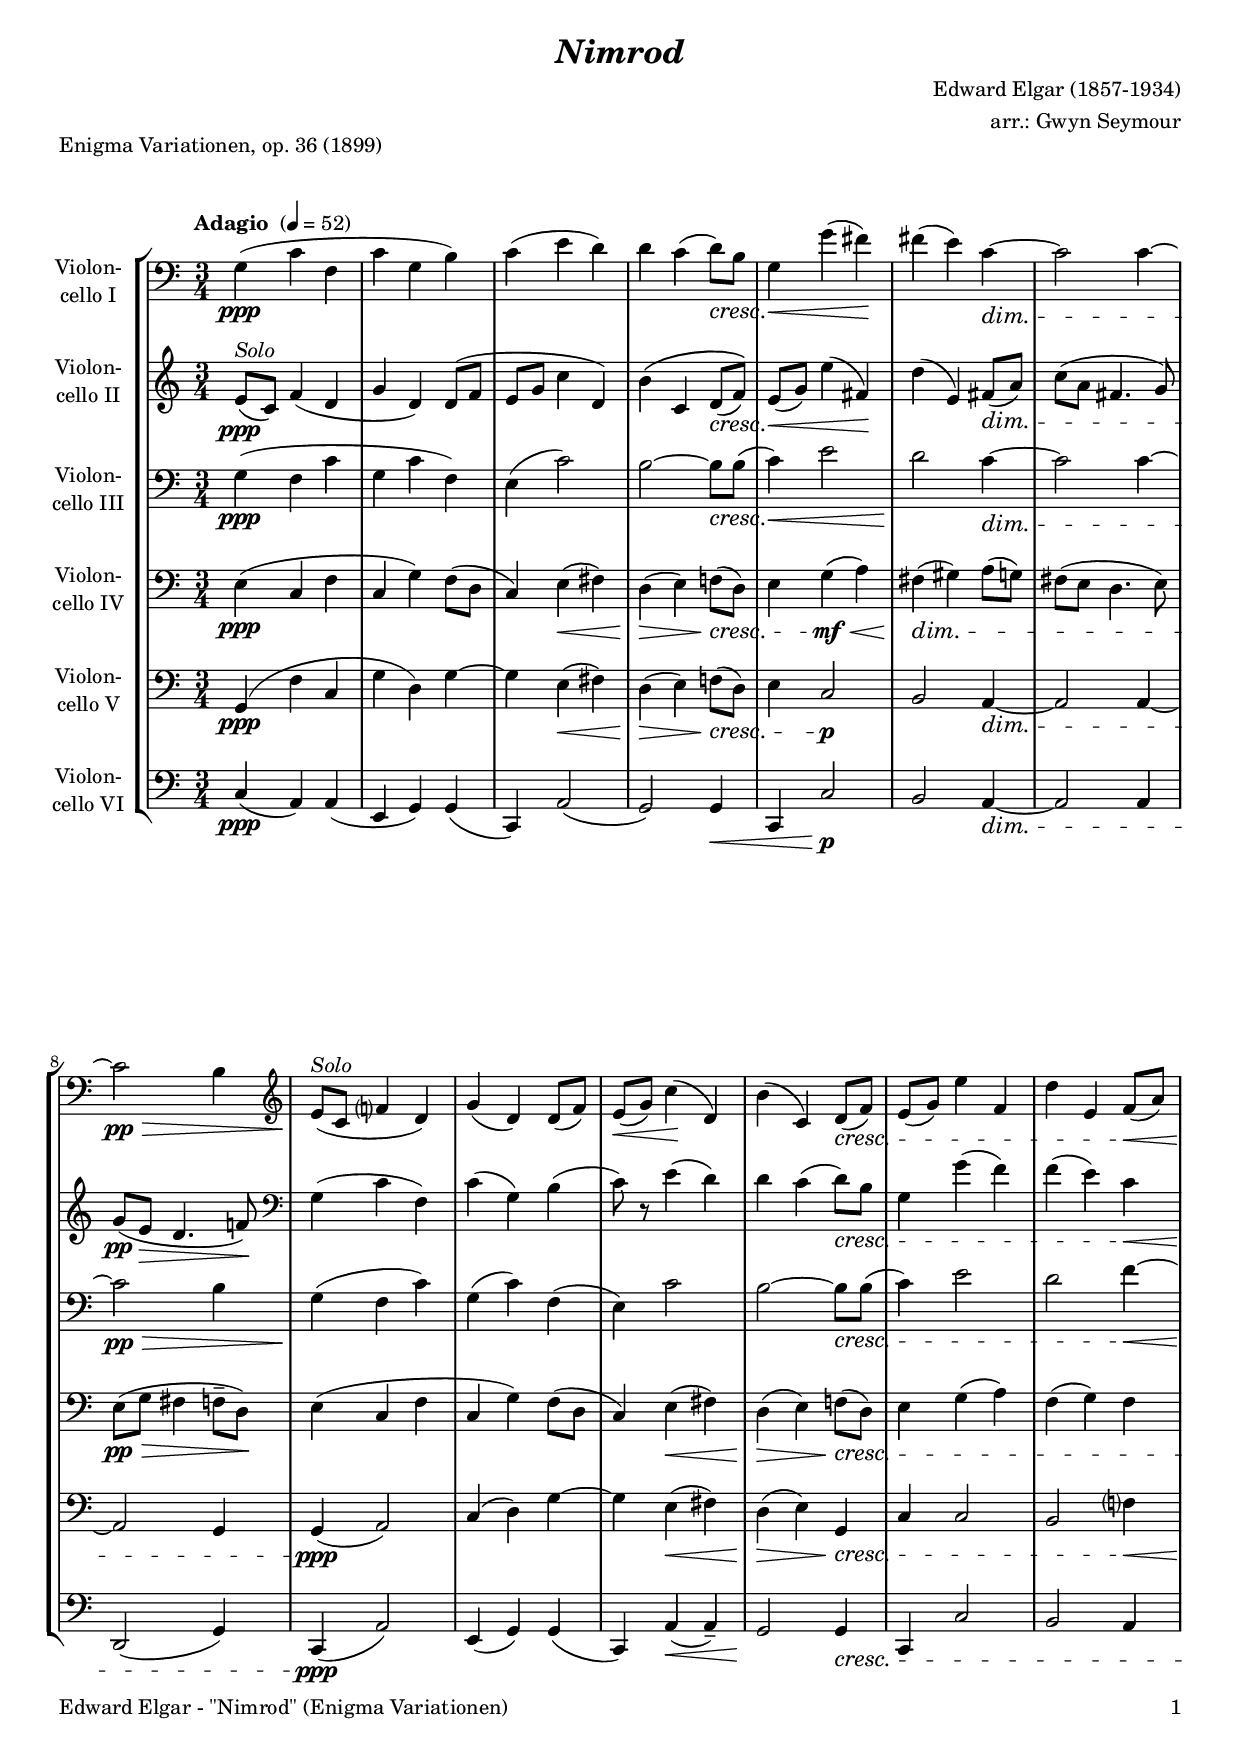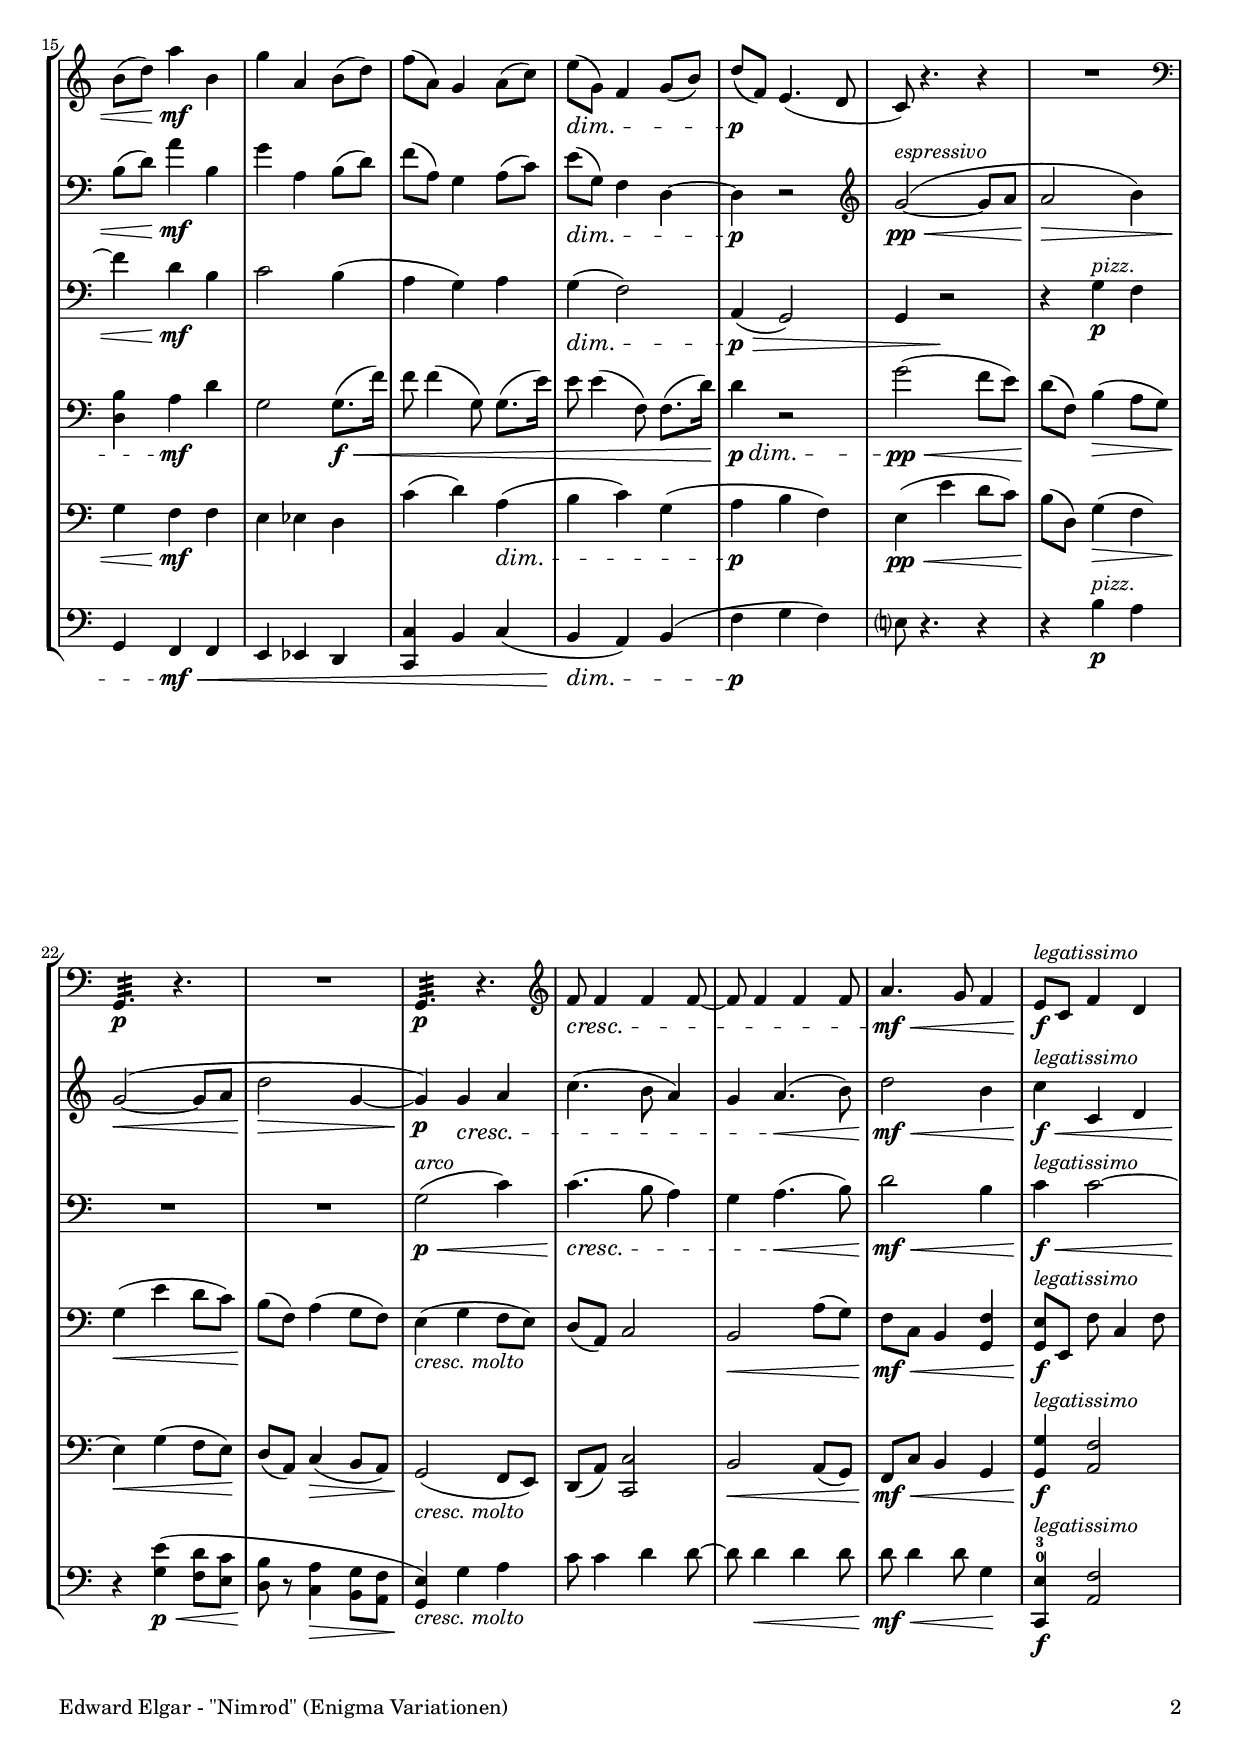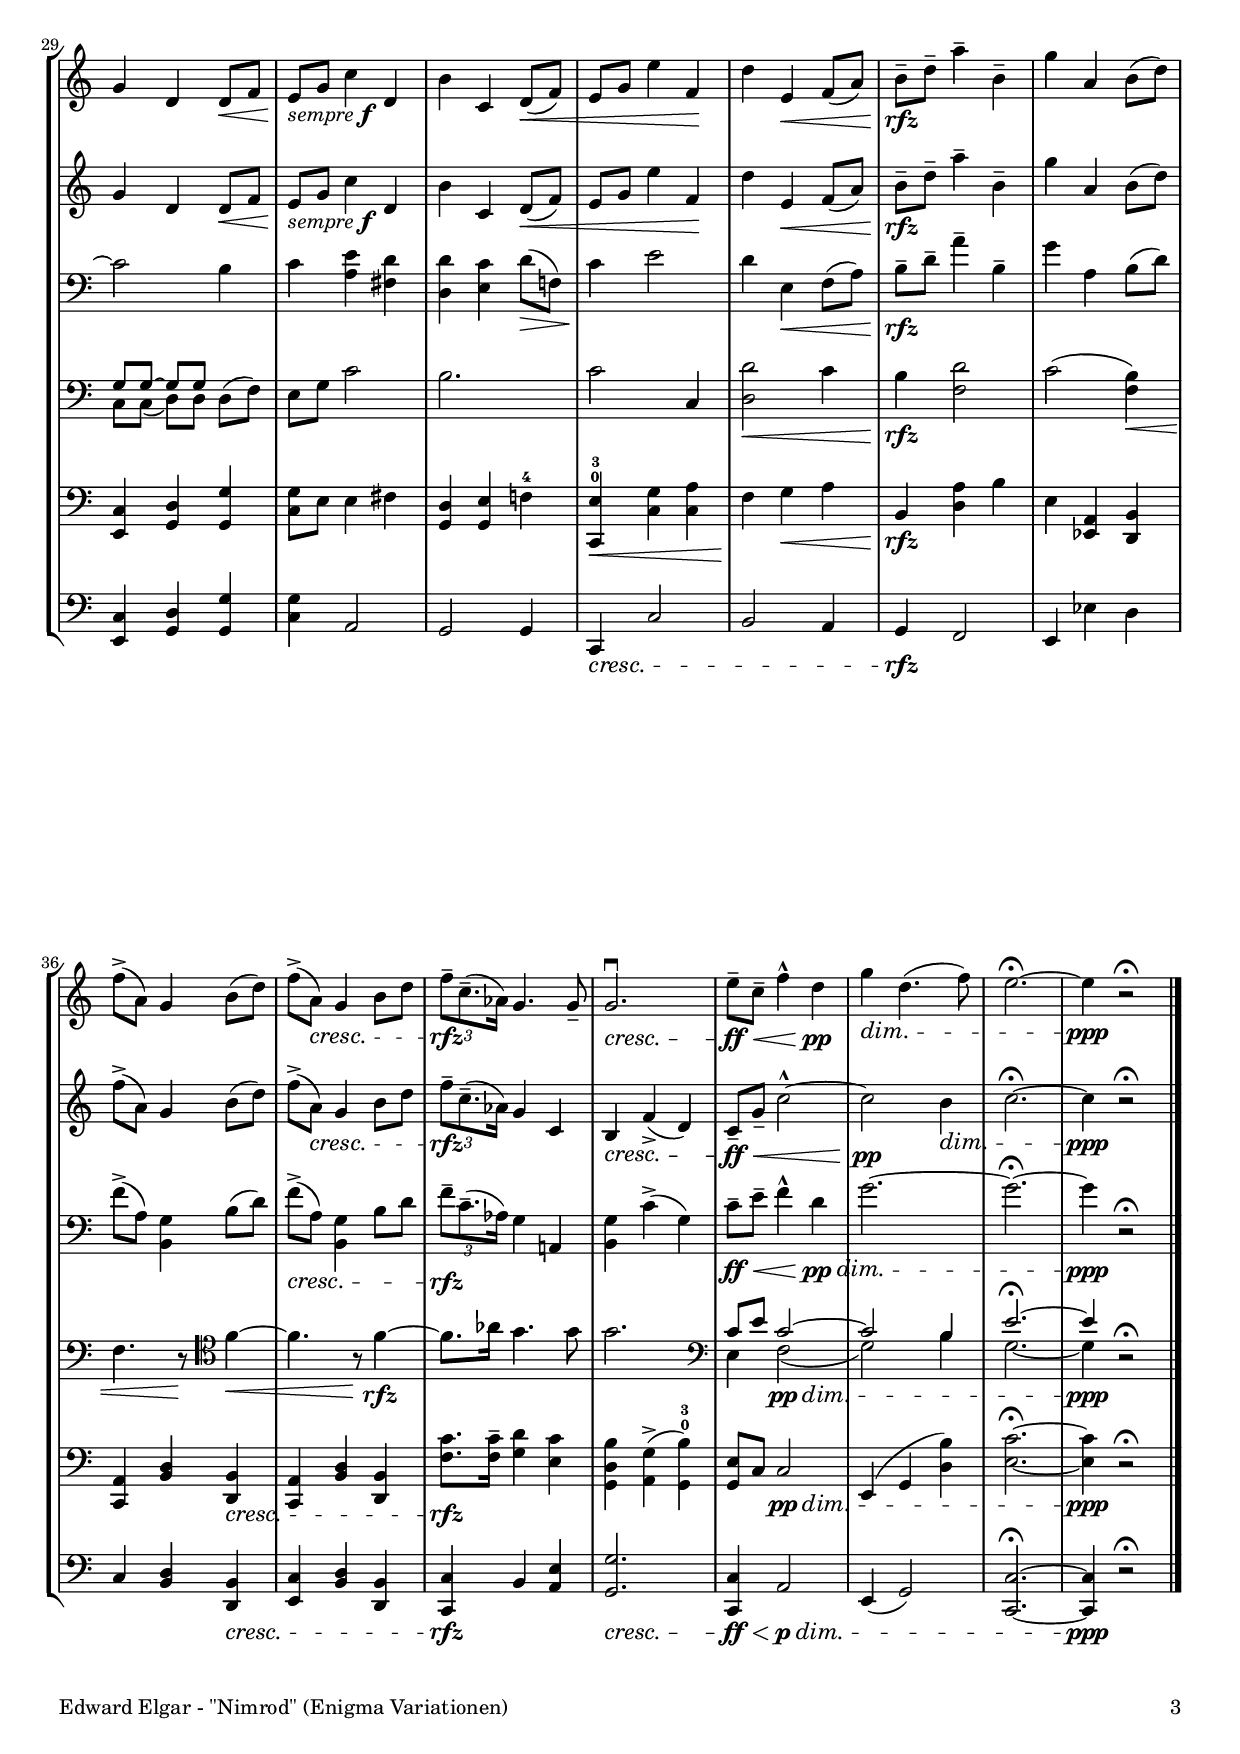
\version "2.18.2"
\include "deutsch.ly"
  
#(set-global-staff-size 18)

\header {
  title     = \markup \bold \italic "Nimrod"
  composer  = "Edward Elgar (1857-1934)"
  arranger  = "arr.: Gwyn Seymour"
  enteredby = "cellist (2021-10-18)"
  piece     = "Enigma Variationen, op. 36 (1899)"
}

voiceconsts = {
  \key c \major
  \time 3/4
  \clef "bass"
  \numericTimeSignature
  \compressEmptyMeasures
  % Set default beaming for all staves
  \set Timing.beamExceptions = #'()
  \set Timing.baseMoment     = #(ly:make-moment 1 4)
  \set Timing.beatStructure  = #'(1 1 1)
  \tempo "Adagio " 4=52
}

micl = "clarinet"
mifl = "flute"
miob = "oboe"
mifh = "french horn"
misx = "tenor sax"
mist = "string ensemble 1"
misz = "string ensemble 2"
miba = "cello"
mipz = "pizzicato strings"

arco = \markup \italic "arco"
crmo = \markup \italic "cresc. molto"
espr = \markup \italic "espressivo"
pizz = \markup \italic "pizz."
legt = \markup \italic "legatissimo"
semf = \markup { \italic "sempre" \dynamic f }
solo = \markup \italic "Solo"

va = \relative c' {
  \voiceconsts 

  g4(\ppp c f,
  c' g h)
  c( e d)
  d c( d8)\cresc h
  g4\< g'( fis)\!
  fis( e) c~\dim
  c2 c4~

  c2\pp\> h4 \clef "treble"
  e8(^\solo\! c f?4 d)
  g( d) d8( f)
  e(\< g) c4(\! d,)
  h'( c,) d8(\cresc f)
  e( g) e'4 f,
  d' e, f8(\< a)

  h( d) a'4\!\mf h,
  g' a, h8( d)
  f( a,) g4 a8( c)
  e(\dim g,) f4 g8( h)
  d(\p f,) e4.( d8
  c) r4. r4

  R2. \clef "bass"
  \repeat tremolo 12 g,32\p r4.
  R2.
  \repeat tremolo 12 g32\p r4. \clef "treble"
  f''8\cresc f4 f f8~
  f f4 f f8

  a4.\mf\< g8 f4
  e8^\legt\!\f c f4 d
  g d d8\< f
  e\!_\semf g c4 d,
  h' c, d8(\< f)

  e g e'4 f,\!
  d' e,\< f8( a)
  h--\!\rfz d-- a'4-- h,--
  g' a, h8( d)
  f(-> a,) g4 h8( d)
  f(-> a,)\cresc g4 h8 d

  \tuplet 3/2 4 { f--\rfz c8.(-- as16) } g4. g8--
  g2.\downbow\cresc
  e'8--\ff\< c-- f4-^ d\!\pp
  g\dim d4.( f8)
  e2.~\fermata
  e4\ppp r2\fermata \bar "|."
}

vb = \relative c' {
  \voiceconsts 
  \clef "treble"

  e8(\ppp^\solo c) f4( d
  g d) d8( f
  e g c4 d,)
  h'\( c, d8(\cresc f)\)
  e(\< g) e'4( fis,)\!
  d'( e,) fis8(\dim a)

  c( a fis4. g8)
  g(\pp e\> d4. f!8)\! \clef "bass"
  g,4( c f,)
  c'( g) h(
  c8) r e4( d)
  d c( d8)\cresc h

  g4 g'( f)
  f( e) c\<
  h8( d) a'4\!\mf h,
  g' a, h8( d)
  f( a,) g4 a8( c)
  e(\dim g,) f4 d~
  d\p r2 \clef "treble"

  g'(~^\espr\pp\< g8 a
  a2\!\> h4)
  g2(~\!\< g8 a
  d2\!\> g,4~
  g)\!\p g\cresc a
  c4.( h8 a4)
  g a4.(\< h8)

  d2\!\mf\< h4
  c^\legt\f\<
  c, d
  g\! d d8\< f
  e\!_\semf g c4 d,
  h' c, d8(\< f)

  e g e'4 f,\!
  d' e,\< f8( a)
  h--\!\rfz d-- a'4-- h,--
  g' a, h8( d)
  f(-> a,) g4 h8( d)
  f(-> a,)\cresc g4 h8 d

  \tuplet 3/2 4 { f--\rfz c8.(-- as16) } g4 c,
  h\cresc f'(-> d)
  c8--\ff\< g'-- c2~-^
  c\!\pp h4\dim
  c2.~\fermata
  c4\ppp r2\fermata \bar "|."
}

vc = \relative c' {
  \voiceconsts 

  g4(\ppp f c'
  g c f,)
  e( c'2)
  h~ h8\cresc h(
  c4)\< e2
  d\! c4~\dim
  c2 c4~
  c2\pp\> h4

  g(\! f c')
  g( c) f,(
  e) c'2
  h~ h8\cresc h(
  c4) e2
  d f4~\<
  f d\!\mf h
  c2 h4(

  a g) a
  g(\dim f2)
  a,4(\p\> g2)
  g4 r2\!
  r4 g'^\pizz\p f
  R2.*2
  g2(^\arco\p\< c4)

  c4.(\!\cresc h8 a4)
  g a4.(\< h8)
  d2\!\mf\< h4
  c^\legt\!\f\< c2~
  c\! h4
  c <a e'> <fis d'>

  <d d'> <e c'> d'8(\> f,!)
  c'4\! e2
  d4 e,\< f8( a)
  h--\!\rfz d-- a'4-- h,--
  g' a, h8( d)
  f(-> a,) <h, g'>4 h'8( d)

  f(->\cresc a,) <h, g'>4 h'8 d
  \tuplet 3/2 4 { f--\rfz c8.(-- as16) } g4 a,!
  <h g'> c'(-> g)
  c8--\ff\< e-- f4-^ d\pp\dim
  g2.~
  g~\fermata
  g4\ppp r2\fermata \bar "|."
}

vd = \relative c {
  \voiceconsts 

  e4(\ppp c f
  c g') f8( d
  c4) e(\< fis)
  d(\!\> e) f!8(\!\cresc d)
  e4 g(\mf\< a)
  fis(\!\dim gis) a8( g!)
  fis( e d4. e8)

  e(\pp\> g fis4 f8-- d)\!
  e4( c f
  c g') f8( d
  c4) e(\< fis)
  d(\!\> e) f!8(\!\cresc d)
  e4 g( a)
  f( g) f

  <d h'> a'\mf d
  g,2 g8.(\f\< f'16)
  f8 f4( g,8) g8.( e'16)
  e8 e4( f,8) f8.( d'16)
  d4\p\dim r2
  g(\pp\< f8 e)
  d(\! f,) h4(\> a8 g)

  g4(\!\< e' d8 c)
  h(\! f) a4( g8 f)
  e4(\!_\crmo g f8 e)
  d( a) c2
  h\< a'8( g)
  f\!\mf\< c h4 <g f'>
  <g e'>8^\legt\!\f e f' c4 f8
  << { g g~ g g } \\ { c, c( d) d } >> d( f)
  e g c2
  h2.
  c2 c,4
  <d d'>2\< c'4
  h\!\rfz <f d'>2
  c'( <f, h>4)\<
  f4. r8\! \clef "tenor" f'4~\<

  f4. r8\! f4~\rfz
  f8. as16 g4. g8
  g2. \clef "bass"
  << {
    c,8 e c2~
    c h4
    e2.~\fermata
    e4
  } \\ {
    e, f2(\pp\dim
    g) h4
    g2.~
    g4\ppp
  } >>
  r2\fermata \bar "|."
}

ve = \relative c {
  \voiceconsts 

  g4(\ppp f' c
  g' d) g~
  g e(\< fis)
  d(\!\> e) f!8(\!\cresc d)
  e4 c2\!\p
  h a4~\dim
  a2 a4~
  a2 g4
  g(\ppp a2)
  c4( d) g~
  g e(\< fis)
  d(\!\> e) g,\!\cresc
  c c2
  h f'?4\<
  g f\!\mf f
  e es d

  c'( d) a(\dim
  h c) g(
  a\p h f)
  e(\pp\< e' d8 c)
  h(\! d,) g4(\> f
  e)\!\< g( f8 e)\!
  d( a) c4(\> h8 a)

  g2(\!_\crmo f8 e)
  d( a') <c, c'>2
  h'\< a8( g)
  f\!\mf\< c' h4 g
  <g g'>^\legt\!\f <a f'>2
  <e c'>4 <g d'> <g g'>
  <c g'>8 e e4 fis

  <g, d'> <g e'> f'!-4
  <c, e'>-0-3\< <c' g'> <c a'>
  f\! g\< a
  h,\!\rfz <d a'> h'
  e, <es, a> <d h'>
  <c a'> <h' d> <d, h'>\cresc

  <c a'> <h' d> <d, h'>
  <f' c'>8.\rfz <f c'>16-- <g d'>4 <e c'>
  <g, d' h'> <a g'>(-> <g h'>)-0-3
  <g e'>8 c c2\pp\dim
  e,4( g <d' h'>)
  <e c'>2.~\fermata
  <e c'>4\ppp r2\fermata \bar "|."
}

vf = \relative c {
  \voiceconsts 

  c4(\ppp a) a(
  e g) g(
  c,) a'2(
  g) g4\<
  c, c'2\!\p
  h a4~\dim
  a2 a4
  d,2( g4)

  c,(\ppp a'2)
  e4( g) g(
  c,) a'(\< a)--
  g2\! g4\cresc
  c, c'2
  h a4
  g f\mf\< f
  e es d

  <c c'> h' c(
  h\dim a) h(
  f'\p g f)
  e?8 r4. r4
  r h'^\pizz\p a
  r <g e'>(\p\< <f d'>8 <e c'>
  <d h'>\! r <c a'>4\> <h g'>8 <a f'>

  <g e'>4)\!_\crmo g' a
  c8 c4 d d8~
  d d4\< d d8
  d\!\mf\< d4 d8 g,4\!
  <c,, e'>-0-3^\legt\f <a' f'>2
  <e c'>4 <g d'> <g g'>

  <c g'> a2
  g g4
  c,\cresc c'2
  h a4
  g\rfz f2
  e4 es' d
  c <h d> <d, h'>\cresc

  <e c'> <h' d> <d, h'>
  <c c'>\rfz h' <a e'>
  <g g'>2.\cresc
  <c, c'>4\ff\< a'2\!\p\dim
  e4( g2)
  <c, c'>2.~\fermata
  <c c'>4\ppp r2\fermata \bar "|."
}


music = \new StaffGroup <<
      \new Staff {
	\set Staff.midiInstrument = \miba
	\set Staff.instrumentName = \markup \center-column { "Violon-" "cello I" }
	\transpose c c { \va }
      }

      \new Staff {
	\set Staff.midiInstrument = \miba
	\set Staff.instrumentName = \markup \center-column { "Violon-" "cello II" }
	\transpose c c { \vb }
      }

      \new Staff {
	\set Staff.midiInstrument = \miba
	\set Staff.instrumentName = \markup \center-column { "Violon-" "cello III" }
	\transpose c c { \vc }
      }

      \new Staff {
	\set Staff.midiInstrument = \miba
	\set Staff.instrumentName = \markup \center-column { "Violon-" "cello IV" }
	\transpose c c { \vd }
      }

      \new Staff {
	\set Staff.midiInstrument = \miba
	\set Staff.instrumentName = \markup \center-column { "Violon-" "cello V" }
	\transpose c c { \ve }
      }

      \new Staff {
	\set Staff.midiInstrument = \miba
	\set Staff.instrumentName = \markup \center-column { "Violon-" "cello VI" }
	\transpose c c { \vf }
      }
>>

\book {
   \paper {
    print-page-number = ##t
    print-first-page-number = ##t
    ragged-last-bottom = ##f
    oddHeaderMarkup = \markup \null
    evenHeaderMarkup = \markup \null
    oddFooterMarkup = \markup {
      \fill-line {
        \on-the-fly #print-page-number-check-first
        "Edward Elgar - \"Nimrod\" (Enigma Variationen)" \fromproperty #'page:page-number-string
      }
    }
    evenFooterMarkup = \oddFooterMarkup
  } \score {
    \music
    \layout {}
  }

  \score {
    \unfoldRepeats \music

    \midi {
      \context {
        \Score
      }
    }
  }
}